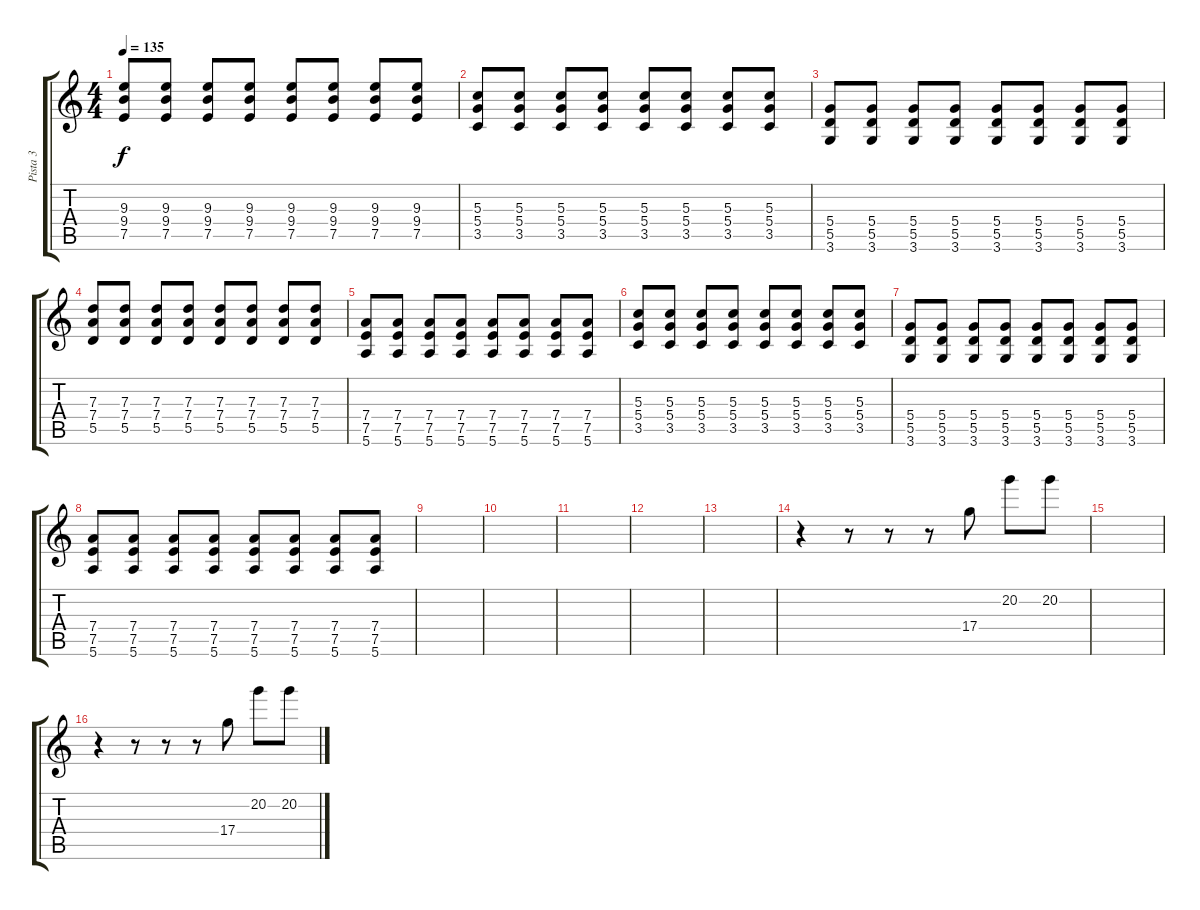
\track ("Pista 3" "Pista 3") {instrument overdrivenguitar}
\staff {score tabs}
\tuning (E4 B3 G3 D3 A2 E2) {hide}
\ts (4 4)
\tempo 135
\clef g2
\ks c
(9.3 9.4 7.5).8{dy f} (9.3 9.4 7.5).8 (9.3 9.4 7.5).8 (9.3 9.4 7.5).8 (9.3 9.4 7.5).8 (9.3 9.4 7.5).8 (9.3 9.4 7.5).8 (9.3 9.4 7.5).8 |
(5.3 5.4 3.5).8 (5.3 5.4 3.5).8 (5.3 5.4 3.5).8 (5.3 5.4 3.5).8 (5.3 5.4 3.5).8 (5.3 5.4 3.5).8 (5.3 5.4 3.5).8 (5.3 5.4 3.5).8 |
(5.4 5.5 3.6).8 (5.4 5.5 3.6).8 (5.4 5.5 3.6).8 (5.4 5.5 3.6).8 (5.4 5.5 3.6).8 (5.4 5.5 3.6).8 (5.4 5.5 3.6).8 (5.4 5.5 3.6).8 |
(7.3 7.4 5.5).8 (7.3 7.4 5.5).8 (7.3 7.4 5.5).8 (7.3 7.4 5.5).8 (7.3 7.4 5.5).8 (7.3 7.4 5.5).8 (7.3 7.4 5.5).8 (7.3 7.4 5.5).8 |
(7.4 7.5 5.6).8 (7.4 7.5 5.6).8 (7.4 7.5 5.6).8 (7.4 7.5 5.6).8 (7.4 7.5 5.6).8 (7.4 7.5 5.6).8 (7.4 7.5 5.6).8 (7.4 7.5 5.6).8 |
(5.3 5.4 3.5).8 (5.3 5.4 3.5).8 (5.3 5.4 3.5).8 (5.3 5.4 3.5).8 (5.3 5.4 3.5).8 (5.3 5.4 3.5).8 (5.3 5.4 3.5).8 (5.3 5.4 3.5).8 |
(5.4 5.5 3.6).8 (5.4 5.5 3.6).8 (5.4 5.5 3.6).8 (5.4 5.5 3.6).8 (5.4 5.5 3.6).8 (5.4 5.5 3.6).8 (5.4 5.5 3.6).8 (5.4 5.5 3.6).8 |
(7.4 7.5 5.6).8 (7.4 7.5 5.6).8 (7.4 7.5 5.6).8 (7.4 7.5 5.6).8 (7.4 7.5 5.6).8 (7.4 7.5 5.6).8 (7.4 7.5 5.6).8 (7.4 7.5 5.6).8 |
|
|
|
|
|
r.4 r.8 r.8 r.8 17.4.8 20.2.8 20.2.8 |
|
r.4 r.8 r.8 r.8 17.4.8 20.2.8 20.2.8
